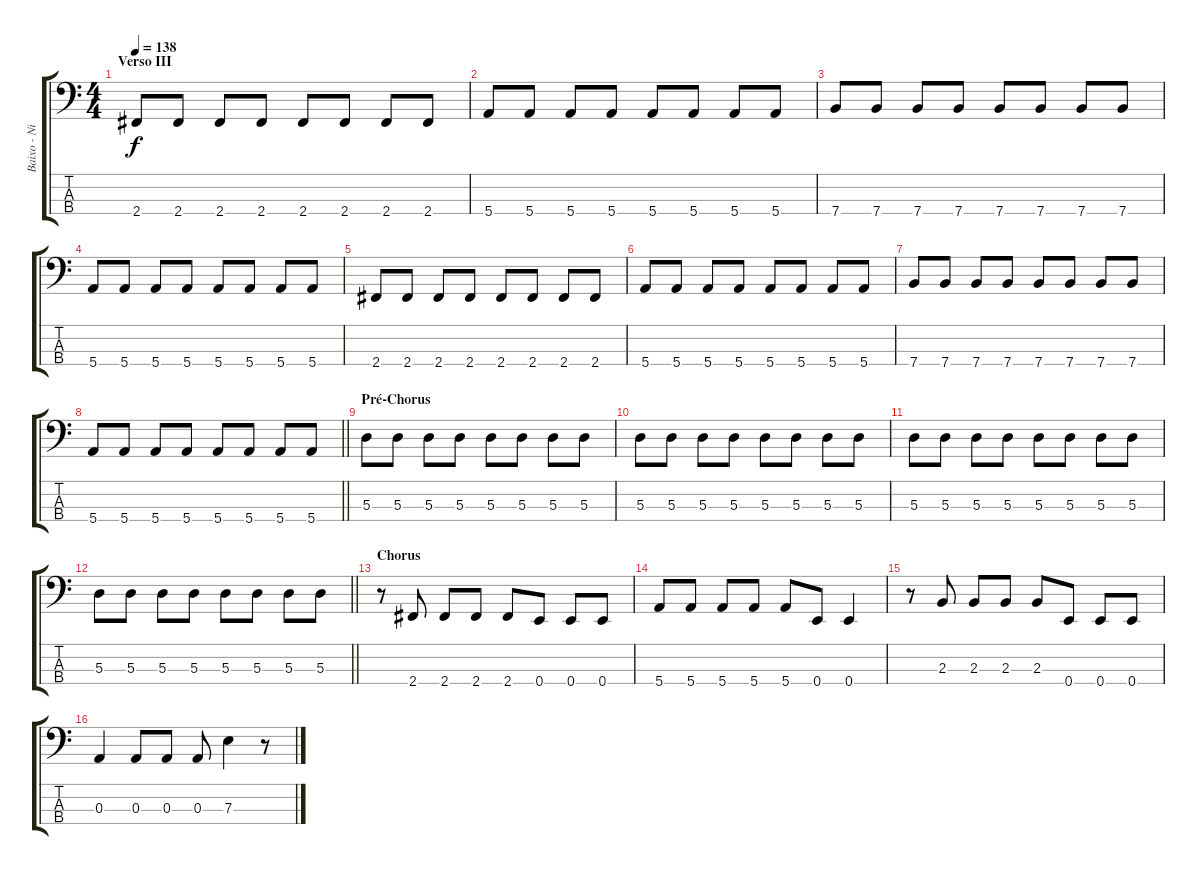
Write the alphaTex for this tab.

\track ("Baixo - Nikola" "Baixo - Ni") {instrument electricbasspick}
\staff {score tabs}
\tuning (G2 D2 A1 E1) {hide}
\ts (4 4)
\section ("" "Verso III")
\tempo 138
\clef f4
\ks c
2.4.8{dy f} 2.4.8 2.4.8 2.4.8 2.4.8 2.4.8 2.4.8 2.4.8 |
5.4.8 5.4.8 5.4.8 5.4.8 5.4.8 5.4.8 5.4.8 5.4.8 |
7.4.8 7.4.8 7.4.8 7.4.8 7.4.8 7.4.8 7.4.8 7.4.8 |
5.4.8 5.4.8 5.4.8 5.4.8 5.4.8 5.4.8 5.4.8 5.4.8 |
2.4.8 2.4.8 2.4.8 2.4.8 2.4.8 2.4.8 2.4.8 2.4.8 |
5.4.8 5.4.8 5.4.8 5.4.8 5.4.8 5.4.8 5.4.8 5.4.8 |
7.4.8 7.4.8 7.4.8 7.4.8 7.4.8 7.4.8 7.4.8 7.4.8 |
\barLineRight lightlight
5.4.8 5.4.8 5.4.8 5.4.8 5.4.8 5.4.8 5.4.8 5.4.8 |
\section ("" "Pré-Chorus")
5.3.8 5.3.8 5.3.8 5.3.8 5.3.8 5.3.8 5.3.8 5.3.8 |
5.3.8 5.3.8 5.3.8 5.3.8 5.3.8 5.3.8 5.3.8 5.3.8 |
5.3.8 5.3.8 5.3.8 5.3.8 5.3.8 5.3.8 5.3.8 5.3.8 |
\barLineRight lightlight
5.3.8 5.3.8 5.3.8 5.3.8 5.3.8 5.3.8 5.3.8 5.3.8 |
\section ("" "Chorus")
r.8 2.4.8 2.4.8 2.4.8 2.4.8 0.4.8 0.4.8 0.4.8 |
5.4.8 5.4.8 5.4.8 5.4.8 5.4.8 0.4.8 0.4.4 |
r.8 2.3.8 2.3.8 2.3.8 2.3.8 0.4.8 0.4.8 0.4.8 |
0.3.4 0.3.8 0.3.8 0.3.8 7.3.4 r.8
